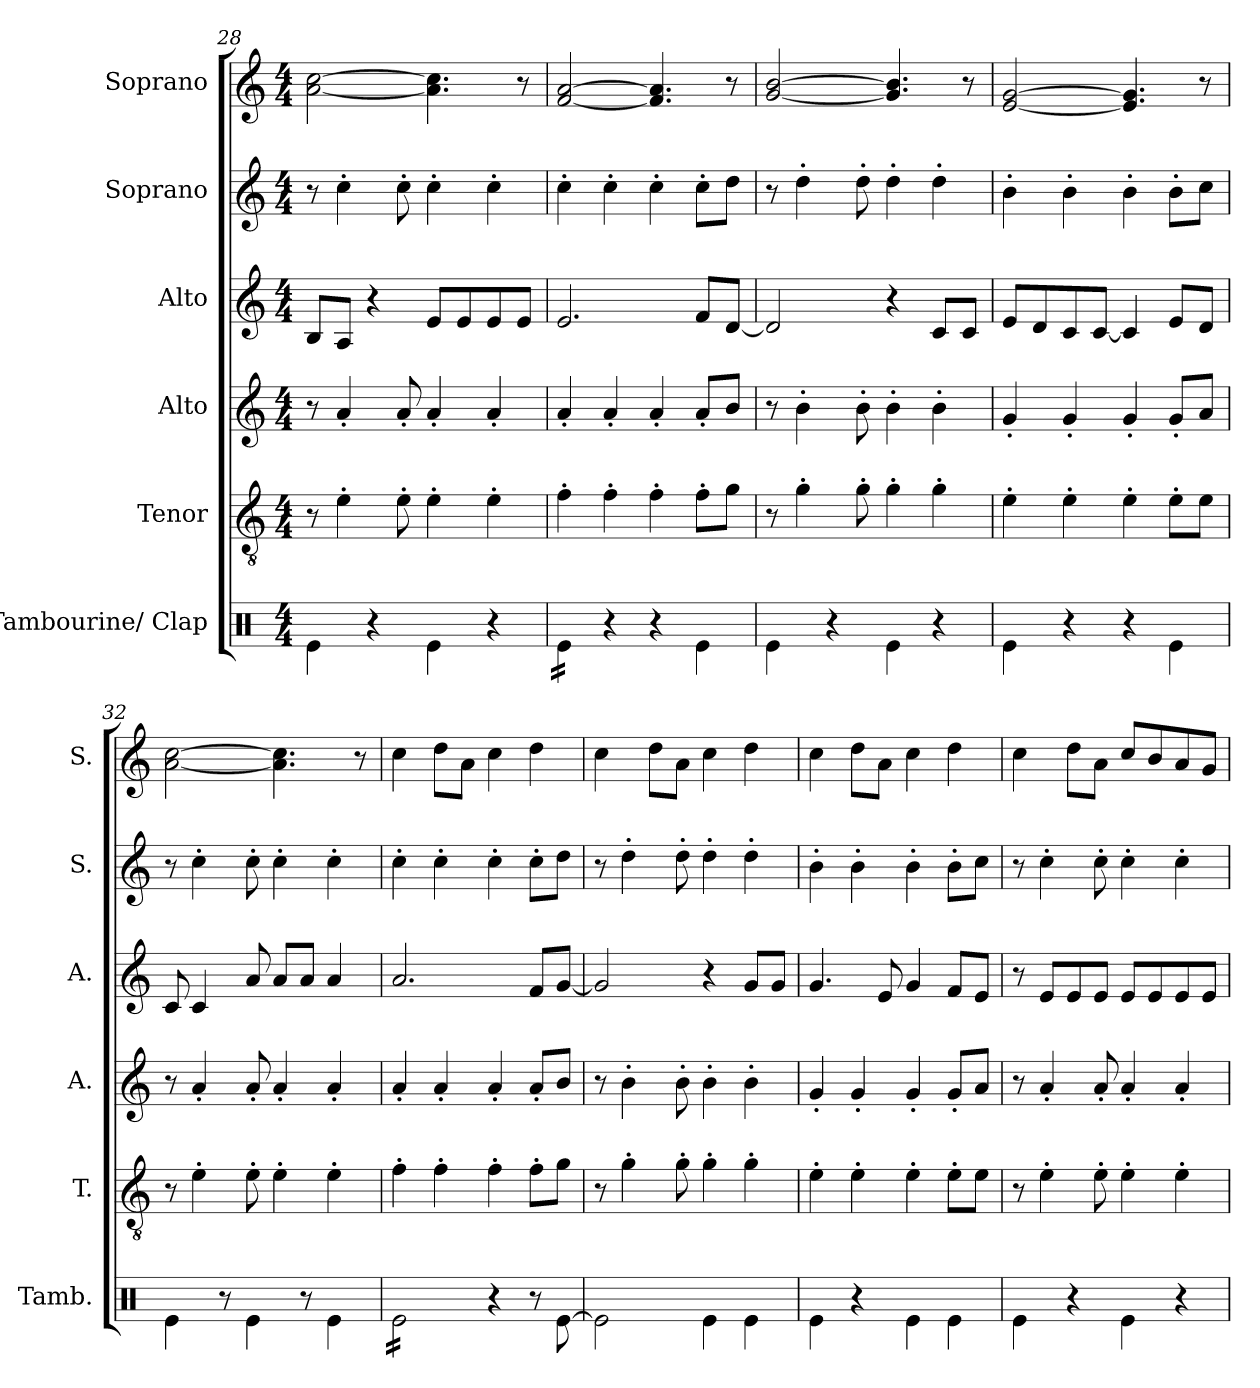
**kern	**kern	**kern	**kern	**kern	**kern
*part6	*part5	*part4	*part3	*part2	*part1
*staff6	*staff5	*staff4	*staff3	*staff2	*staff1
*I"Tambourine/ Clap	*I"Tenor	*I"Alto	*I"Alto	*I"Soprano	*I"Soprano
*I'Tamb.	*I'T.	*I'A.	*I'A.	*I'S.	*I'S.
*clefX	*clefGv2	*clefG2	*clefG2	*clefG2	*clefG2
*k[]	*k[]	*k[]	*k[]	*k[]	*k[]
*M4/4	*M4/4	*M4/4	*M4/4	*M4/4	*M4/4
=28	=28	=28	=28	=28	=28
4Re\	8r	8r	8B/L	8r	[2a\ [2cc\
.	4e'\	4a'/	8A/J	4cc'\	.
4r	.	.	4r	.	.
.	8e'\	8a'/	.	8cc'\	.
4Re\	4e'\	4a'/	8e/L	4cc'\	4.a\] 4.cc\]
.	.	.	8e/	.	.
4r	4e'\	4a'/	8e/	4cc'\	.
.	.	.	8e/J	.	8r
=29	=29	=29	=29	=29	=29
*tremolo	*	*	*	*	*
16Re\LL	4f'\	4a'/	2.e/	4cc'\	[2f/ [2a/
16Re\	.	.	.	.	.
16Re\	.	.	.	.	.
16Re\JJ	.	.	.	.	.
*Xtremolo	*	*	*	*	*
4r	4f'\	4a'/	.	4cc'\	.
4r	4f'\	4a'/	.	4cc'\	4.f/] 4.a/]
4Re\	8f'\L	8a'/L	8f/L	8cc'\L	.
.	8g\J	8b/J	[8d/J	8dd\J	8r
=30	=30	=30	=30	=30	=30
4Re\	8r	8r	2d/]	8r	[2g/ [2b/
.	4g'\	4b'\	.	4dd'\	.
4r	.	.	.	.	.
.	8g'\	8b'\	.	8dd'\	.
4Re\	4g'\	4b'\	4r	4dd'\	4.g/] 4.b/]
4r	4g'\	4b'\	8c/L	4dd'\	.
.	.	.	8c/J	.	8r
!!LO:LB:g=z
=31	=31	=31	=31	=31	=31
4Re\	4e'\	4g'/	8e/L	4b'\	[2e/ [2g/
.	.	.	8d/	.	.
4r	4e'\	4g'/	8c/	4b'\	.
.	.	.	[8c/J	.	.
4r	4e'\	4g'/	4c/]	4b'\	4.e/] 4.g/]
4Re\	8e'\L	8g'/L	8e/L	8b'\L	.
.	8e\J	8a/J	8d/J	8cc\J	8r
=32	=32	=32	=32	=32	=32
4Re\	8r	8r	8c/	8r	[2a\ [2cc\
.	4e'\	4a'/	4c/	4cc'\	.
8r	.	.	.	.	.
4Re\	8e'\	8a'/	8a/	8cc'\	.
.	4e'\	4a'/	8a/L	4cc'\	4.a\] 4.cc\]
8r	.	.	8a/J	.	.
4Re\	4e'\	4a'/	4a/	4cc'\	.
.	.	.	.	.	8r
=33	=33	=33	=33	=33	=33
*tremolo	*	*	*	*	*
16Re\LL	4f'\	4a'/	2.a/	4cc'\	4cc\
16Re\	.	.	.	.	.
16Re\	.	.	.	.	.
16Re\	.	.	.	.	.
16Re\	4f'\	4a'/	.	4cc'\	8dd\L
16Re\	.	.	.	.	.
16Re\	.	.	.	.	8a\J
16Re\JJ	.	.	.	.	.
*Xtremolo	*	*	*	*	*
4r	4f'\	4a'/	.	4cc'\	4cc\
8r	8f'\L	8a'/L	8f/L	8cc'\L	4dd\
[8Re\	8g\J	8b/J	[8g/J	8dd\J	.
=34	=34	=34	=34	=34	=34
2Re\]	8r	8r	2g/]	8r	4cc\
.	4g'\	4b'\	.	4dd'\	.
.	.	.	.	.	8dd\L
.	8g'\	8b'\	.	8dd'\	8a\J
4Re\	4g'\	4b'\	4r	4dd'\	4cc\
4Re\	4g'\	4b'\	8g/L	4dd'\	4dd\
.	.	.	8g/J	.	.
=35	=35	=35	=35	=35	=35
4Re\	4e'\	4g'/	4.g/	4b'\	4cc\
4r	4e'\	4g'/	.	4b'\	8dd\L
.	.	.	8e/	.	8a\J
4Re\	4e'\	4g'/	4g/	4b'\	4cc\
4Re\	8e'\L	8g'/L	8f/L	8b'\L	4dd\
.	8e\J	8a/J	8e/J	8cc\J	.
!!LO:PB:g=z
=36	=36	=36	=36	=36	=36
4Re\	8r	8r	8r	8r	4cc\
.	4e'\	4a'/	8e/L	4cc'\	.
4r	.	.	8e/	.	8dd\L
.	8e'\	8a'/	8e/J	8cc'\	8a\J
4Re\	4e'\	4a'/	8e/L	4cc'\	8cc/L
.	.	.	8e/	.	8b/
4r	4e'\	4a'/	8e/	4cc'\	8a/
.	.	.	8e/J	.	8g/J
=	=	=	=	=	=
*-	*-	*-	*-	*-	*-
